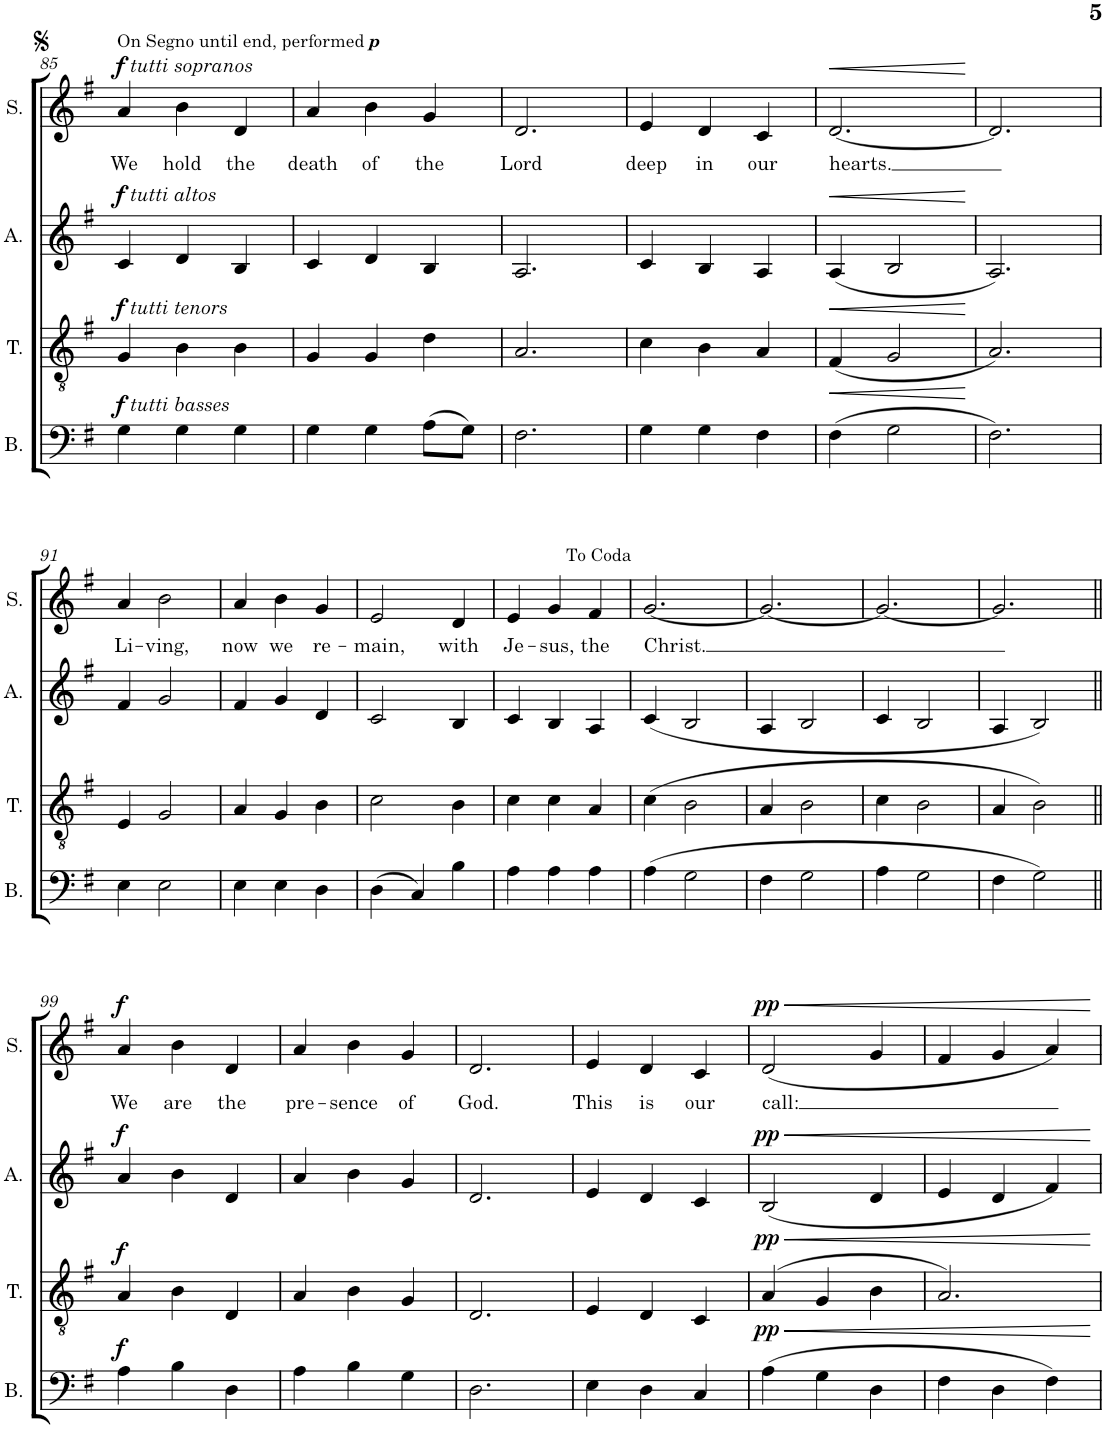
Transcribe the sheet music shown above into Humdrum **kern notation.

**kern	**dynam	**kern	**dynam	**kern	**dynam	**kern	**text	**dynam
*part4	*part4	*part3	*part3	*part2	*part2	*part1	*part1	*part1
*staff4	*staff4	*staff3	*staff3	*staff2	*staff2	*staff1	*staff1	*staff1
*I"Bass	*	*I"Tenor	*	*I"Alto	*	*I"Soprano	*	*
*I'B.	*	*I'T.	*	*I'A.	*	*I'S.	*	*
!!LO:PB:g=z
*clefF4	*	*clefGv2	*	*clefG2	*	*clefG2	*	*
*k[f#]	*	*k[f#]	*	*k[f#]	*	*k[f#]	*	*
*M3/4	*	*M3/4	*	*M3/4	*	*M3/4	*	*
=85	=85	=85	=85	=85	=85	=85	=85	=85
!	!	!	!	!	!	!LO:TX:a:i:t=tutti sopranos	!	!
!	!	!	!	!	!	!LO:TX:a:t=On Segno until end, performed	!	!
!	!	!	!	!	!	!LO:TX:a:Bi:t=p	!	!
!	!	!	!	!LO:TX:a:i:t=tutti altos	!	!	!	!
!	!	!LO:TX:a:i:t=tutti tenors	!	!	!	!	!	!
!LO:TX:a:i:t=tutti basses	!	!	!	!	!	!	!	!
!	!LO:DY:a	!	!LO:DY:a	!	!LO:DY:a	!	!LO:LY:b	!LO:DY:a
4G\	f	4G/	f	4c/	f	4a/	We	f
!	!	!	!	!	!	!	!LO:LY:b	!
4G\	.	4B\	.	4d/	.	4b\	hold	.
!	!	!	!	!	!	!	!LO:LY:b	!
4G\	.	4B\	.	4B/	.	4d/	the	.
=86	=86	=86	=86	=86	=86	=86	=86	=86
!	!	!	!	!	!	!	!LO:LY:b	!
4G\	.	4G/	.	4c/	.	4a/	death	.
!	!	!	!	!	!	!	!LO:LY:b	!
4G\	.	4G/	.	4d/	.	4b\	of	.
!	!	!	!	!	!	!	!LO:LY:b	!
(8A\L	.	4d\	.	4B/	.	4g/	the	.
8G\J)	.	.	.	.	.	.	.	.
=87	=87	=87	=87	=87	=87	=87	=87	=87
!	!	!	!	!	!	!	!LO:LY:b	!
2.F#\	.	2.A/	.	2.A/	.	2.d/	Lord	.
=88	=88	=88	=88	=88	=88	=88	=88	=88
!	!	!	!	!	!	!	!LO:LY:b	!
4G\	.	4c\	.	4c/	.	4e/	deep	.
!	!	!	!	!	!	!	!LO:LY:b	!
4G\	.	4B\	.	4B/	.	4d/	in	.
!	!	!	!	!	!	!	!LO:LY:b	!
4F#\	.	4A/	.	4A/	.	4c/	our	.
=89	=89	=89	=89	=89	=89	=89	=89	=89
!	!LO:HP:b	!	!LO:HP:b	!	!LO:HP:b	!	!LO:LY:b	!LO:HP:b
(4F#\	<	(4F#/	<	(4A/	<	[2.d/	hearts.	<
2G\	.	2G/	.	2B/	.	.	.	.
.	[	.	[	.	[	.	.	[
=90	=90	=90	=90	=90	=90	=90	=90	=90
2.F#\)	.	2.A/)	.	2.A/)	.	2.d/]	.	.
!!LO:LB:g=z
=91	=91	=91	=91	=91	=91	=91	=91	=91
!	!	!	!	!	!	!	!LO:LY:b	!
4E\	.	4E/	.	4f#/	.	4a/	Li-	.
!	!	!	!	!	!	!	!LO:LY:b	!
2E\	.	2G/	.	2g/	.	2b\	-ving,	.
=92	=92	=92	=92	=92	=92	=92	=92	=92
!	!	!	!	!	!	!	!LO:LY:b	!
4E\	.	4A/	.	4f#/	.	4a/	now	.
!	!	!	!	!	!	!	!LO:LY:b	!
4E\	.	4G/	.	4g/	.	4b\	we	.
!	!	!	!	!	!	!	!LO:LY:b	!
4D\	.	4B\	.	4d/	.	4g/	re-	.
=93	=93	=93	=93	=93	=93	=93	=93	=93
!	!	!	!	!	!	!	!LO:LY:b	!
(4D\	.	2c\	.	2c/	.	2e/	-main,	.
4C/)	.	.	.	.	.	.	.	.
!	!	!	!	!	!	!	!LO:LY:b	!
4B\	.	4B\	.	4B/	.	4d/	with	.
=94	=94	=94	=94	=94	=94	=94	=94	=94
!	!	!	!	!	!	!	!LO:LY:b	!
4A\	.	4c\	.	4c/	.	4e/	Je-	.
!	!	!	!	!	!	!	!LO:LY:b	!
4A\	.	4c\	.	4B/	.	4g/	-sus,	.
!	!	!	!	!	!	!	!LO:LY:b	!
4A\	.	4A/	.	4A/	.	4f#/	the	.
!	!	!	!	!	!	!LO:TX:a:t=<font size="9"/>To Coda	!	!
=95	=95	=95	=95	=95	=95	=95	=95	=95
!	!	!	!	!	!	!	!LO:LY:b	!
(4A\	.	(4c\	.	(4c/	.	[2.g/	Christ.	.
2G\	.	2B\	.	2B/	.	.	.	.
=96	=96	=96	=96	=96	=96	=96	=96	=96
4F#\	.	4A/	.	4A/	.	2.g/_	.	.
2G\	.	2B\	.	2B/	.	.	.	.
=97	=97	=97	=97	=97	=97	=97	=97	=97
4A\	.	4c\	.	4c/	.	2.g/_	.	.
2G\	.	2B\	.	2B/	.	.	.	.
=98	=98	=98	=98	=98	=98	=98	=98	=98
4F#\	.	4A/	.	4A/	.	2.g/]	.	.
2G\)	.	2B\)	.	2B/)	.	.	.	.
!!LO:LB:g=z
=99||	=99||	=99||	=99||	=99||	=99||	=99||	=99||	=99||
!	!LO:DY:a	!	!LO:DY:a	!	!LO:DY:a	!	!LO:LY:b	!LO:DY:a
4A\	f	4A/	f	4a/	f	4a/	We	f
!	!	!	!	!	!	!	!LO:LY:b	!
4B\	.	4B\	.	4b\	.	4b\	are	.
!	!	!	!	!	!	!	!LO:LY:b	!
4D\	.	4D/	.	4d/	.	4d/	the	.
=100	=100	=100	=100	=100	=100	=100	=100	=100
!	!	!	!	!	!	!	!LO:LY:b	!
4A\	.	4A/	.	4a/	.	4a/	pre-	.
!	!	!	!	!	!	!	!LO:LY:b	!
4B\	.	4B\	.	4b\	.	4b\	-sence	.
!	!	!	!	!	!	!	!LO:LY:b	!
4G\	.	4G/	.	4g/	.	4g/	of	.
=101	=101	=101	=101	=101	=101	=101	=101	=101
!	!	!	!	!	!	!	!LO:LY:b	!
2.D\	.	2.D/	.	2.d/	.	2.d/	God.	.
=102	=102	=102	=102	=102	=102	=102	=102	=102
!	!	!	!	!	!	!	!LO:LY:b	!
4E\	.	4E/	.	4e/	.	4e/	This	.
!	!	!	!	!	!	!	!LO:LY:b	!
4D\	.	4D/	.	4d/	.	4d/	is	.
!	!	!	!	!	!	!	!LO:LY:b	!
4C/	.	4C/	.	4c/	.	4c/	our	.
=103	=103	=103	=103	=103	=103	=103	=103	=103
!	!LO:HP:b	!	!LO:HP:b	!	!LO:HP:b	!	!LO:LY:b	!LO:HP:b
!	!LO:DY:n=1:a	!	!LO:DY:n=1:a	!	!LO:DY:n=1:a	!	!	!LO:DY:n=1:a
(4A\	< pp	(4A/	< pp	(2B/	< pp	(2d/	call:	< pp
4G\	.	4G/	.	.	.	.	.	.
4D\	.	4B\	.	4d/	.	4g/	.	.
=104	=104	=104	=104	=104	=104	=104	=104	=104
4F#\	.	2.A/)	.	4e/	.	4f#/	.	.
4D\	.	.	.	4d/	.	4g/	.	.
4F#\)	.	.	.	4f#/)	.	4a/)	.	.
.	[	.	[	.	[	.	.	[
=	=	=	=	=	=	=	=	=
*-	*-	*-	*-	*-	*-	*-	*-	*-
